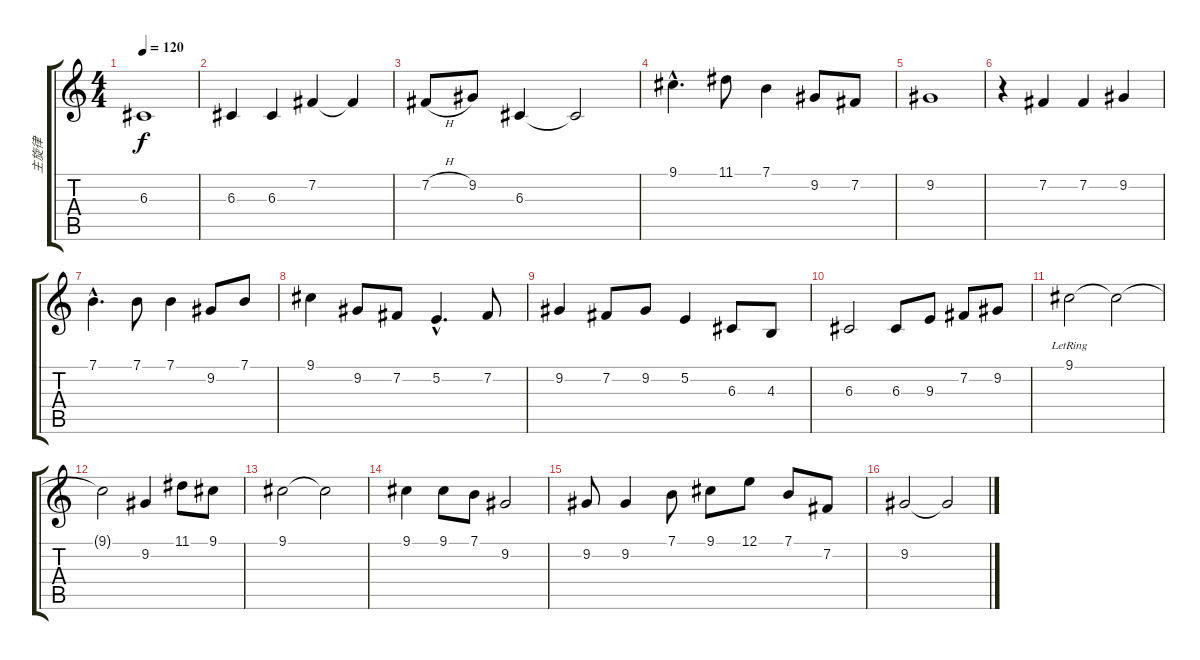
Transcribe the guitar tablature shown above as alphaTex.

\track ("主旋律" "主旋律") {instrument pad3polysynth}
\staff {score tabs}
\tuning (E4 B3 G3 D3 A2 E2) {hide}
\ts (4 4)
\tempo 120
\clef g2
\ks c
6.3.1{dy f} |
6.3.4 6.3.4 7.2.4 7.2{t}.4 |
7.2{h}.8 9.2.8 6.3.4 6.3{t}.2 |
9.1{hac}.4{d} 11.1.8 7.1.4 9.2.8 7.2.8 |
9.2.1 |
r.4 7.2.4 7.2.4 9.2.4 |
7.1{hac}.4{d} 7.1.8 7.1.4 9.2.8 7.1.8 |
9.1.4 9.2.8 7.2.8 5.2{hac}.4{d} 7.2.8 |
9.2.4 7.2.8 9.2.8 5.2.4 6.3.8 4.3.8 |
6.3.2 6.3.8 9.3.8 7.2.8 9.2.8 |
9.1{lr}.2 9.1{t}.2 |
9.1{t}.2 9.2.4 11.1.8 9.1.8 |
9.1.2 9.1{t}.2 |
9.1.4 9.1.8 7.1.8 9.2.2 |
9.2.8 9.2.4 7.1.8 9.1.8 12.1.8 7.1.8 7.2.8 |
9.2.2 9.2{t}.2
